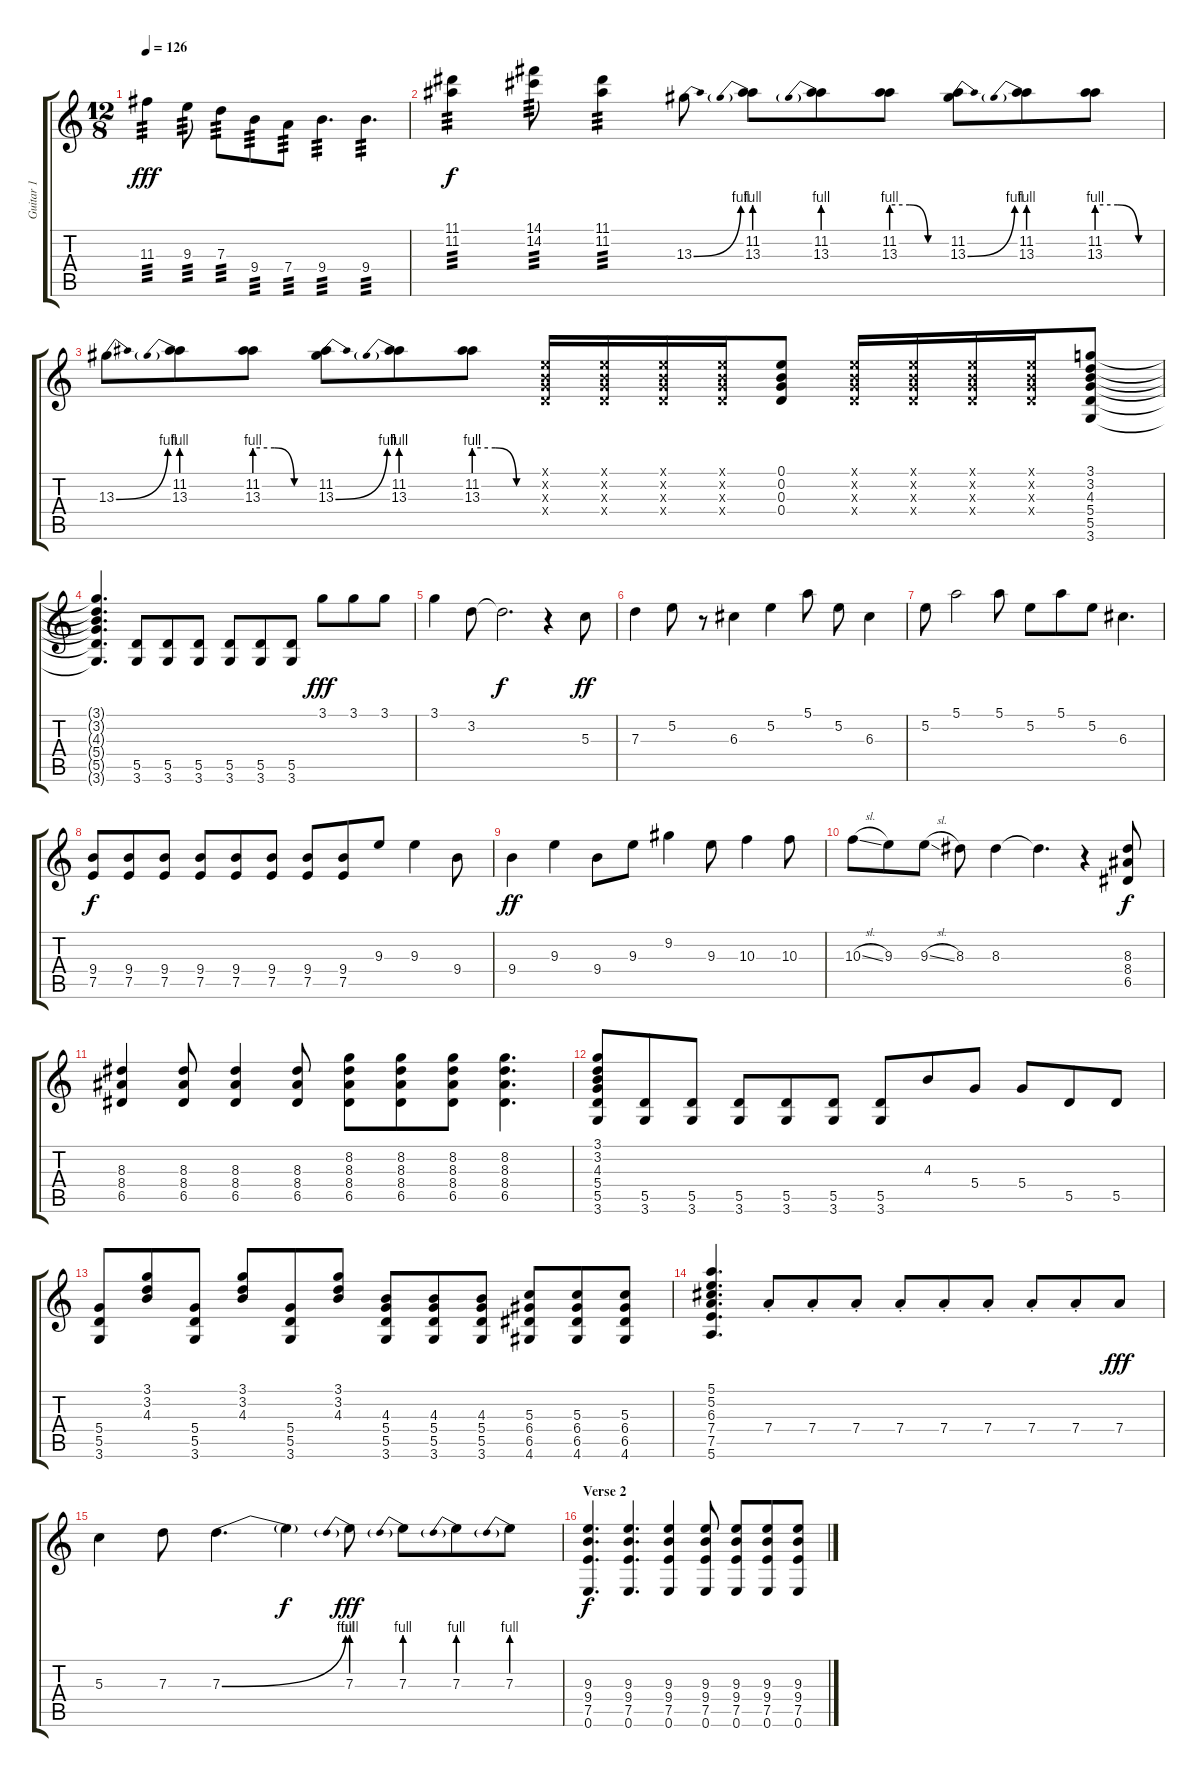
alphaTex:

\track ("Guitar 1" "Guitar 1") {instrument overdrivenguitar}
\staff {score tabs}
\tuning (E4 B3 G3 D3 A2 E2) {hide}
\ts (12 8)
\tempo 126
\clef g2
\ks c
11.3.4{tp 3 dy fff} 9.3.8{tp 3} 7.3.8{tp 3} 9.4.8{tp 3} 7.4.8{tp 3} 9.4.4{d tp 3} 9.4.4{d tp 3} |
(11.1 11.2).4{tp 3 dy f} (14.1 14.2).8{tp 3} (11.1 11.2).4{tp 3} 13.3{be (bend 0 0 60 4)}.8 (11.2 13.3{be (prebend 0 4 60 4)}).8 (11.2 13.3{be (prebend 0 4 60 4)}).8 (11.2 13.3{be (custom 0 4 20 4 40 0 60 0)}).8 (11.2 13.3{be (bend 0 0 60 4)}).8 (11.2 13.3{be (prebend 0 4 60 4)}).8 (11.2 13.3{be (custom 0 4 20 4 40 0 60 0)}).8 |
13.3{be (bend 0 0 60 4)}.8 (11.2 13.3{be (prebend 0 4 60 4)}).8 (11.2 13.3{be (custom 0 4 20 4 40 0 60 0)}).8 (11.2 13.3{be (bend 0 0 60 4)}).8 (11.2 13.3{be (prebend 0 4 60 4)}).8 (11.2 13.3{be (custom 0 4 20 4 40 0 60 0)}).8 (0.1{x} 0.2{x} 0.3{x} 0.4{x}).16 (0.1{x} 0.2{x} 0.3{x} 0.4{x}).16 (0.1{x} 0.2{x} 0.3{x} 0.4{x}).16 (0.1{x} 0.2{x} 0.3{x} 0.4{x}).16 (0.1 0.2 0.3 0.4).8 (0.1{x} 0.2{x} 0.3{x} 0.4{x}).16 (0.1{x} 0.2{x} 0.3{x} 0.4{x}).16 (0.1{x} 0.2{x} 0.3{x} 0.4{x}).16 (0.1{x} 0.2{x} 0.3{x} 0.4{x}).16 (3.1 3.2 4.3 5.4 5.5 3.6).8 |
(3.1{t} 3.2{t} 4.3{t} 5.4{t} 5.5{t} 3.6{t}).4{d} (5.5 3.6).8 (5.5 3.6).8 (5.5 3.6).8 (5.5 3.6).8 (5.5 3.6).8 (5.5 3.6).8 3.1.8{dy fff} 3.1.8 3.1.8 |
3.1.4 3.2.8 3.2{t}.2{d dy f} r.4 5.3.8{dy ff} |
7.3.4 5.2.8 r.8 6.3.4 5.2.4 5.1.8 5.2.8 6.3.4 |
5.2.8 5.1.2 5.1.8 5.2.8 5.1.8 5.2.8 6.3.4{d} |
(9.4 7.5).8{dy f} (9.4 7.5).8 (9.4 7.5).8 (9.4 7.5).8 (9.4 7.5).8 (9.4 7.5).8 (9.4 7.5).8 (9.4 7.5).8 9.3.8 9.3.4 9.4.8 |
9.4.4{dy ff} 9.3.4 9.4.8 9.3.8 9.2.4 9.3.8 10.3.4 10.3.8 |
10.3{sl}.8 9.3.8 9.3{sl}.8 8.3.8 8.3.4 8.3{t}.4{d} r.4 (8.3 8.4 6.5).8{dy f} |
(8.3 8.4 6.5).4 (8.3 8.4 6.5).8 (8.3 8.4 6.5).4 (8.3 8.4 6.5).8 (8.2 8.3 8.4 6.5).8 (8.2 8.3 8.4 6.5).8 (8.2 8.3 8.4 6.5).8 (8.2 8.3 8.4 6.5).4{d} |
(3.1 3.2 4.3 5.4 5.5 3.6).8 (5.5 3.6).8 (5.5 3.6).8 (5.5 3.6).8 (5.5 3.6).8 (5.5 3.6).8 (5.5 3.6).8 4.3.8 5.4.8 5.4.8 5.5.8 5.5.8 |
(5.4 5.5 3.6).8 (3.1 3.2 4.3).8 (5.4 5.5 3.6).8 (3.1 3.2 4.3).8 (5.4 5.5 3.6).8 (3.1 3.2 4.3).8 (4.3 5.4 5.5 3.6).8 (4.3 5.4 5.5 3.6).8 (4.3 5.4 5.5 3.6).8 (5.3 6.4 6.5 4.6).8 (5.3 6.4 6.5 4.6).8 (5.3 6.4 6.5 4.6).8 |
(5.1 5.2 6.3 7.4 7.5 5.6).4{d} 7.4{st}.8 7.4{st}.8 7.4{st}.8 7.4{st}.8 7.4{st}.8 7.4{st}.8 7.4{st}.8 7.4{st}.8 7.4.8{dy fff} |
5.3.4{volume 14} 7.3.8 7.3{be (bend 0 0 60 4)}.4{d} 7.3{t}.4{dy f} 7.3{be (prebend 0 4 60 4)}.8{dy fff} 7.3{be (prebend 0 4 60 4)}.8 7.3{be (prebend 0 4 60 4)}.8 7.3{be (prebend 0 4 60 4)}.8 |
\section ("" "Verse 2")
(9.3 9.4 7.5 0.6).4{d dy f volume 12} (9.3 9.4 7.5 0.6).4{d} (9.3 9.4 7.5 0.6).4 (9.3 9.4 7.5 0.6).8 (9.3 9.4 7.5 0.6).8 (9.3 9.4 7.5 0.6).8 (9.3 9.4 7.5 0.6).8
